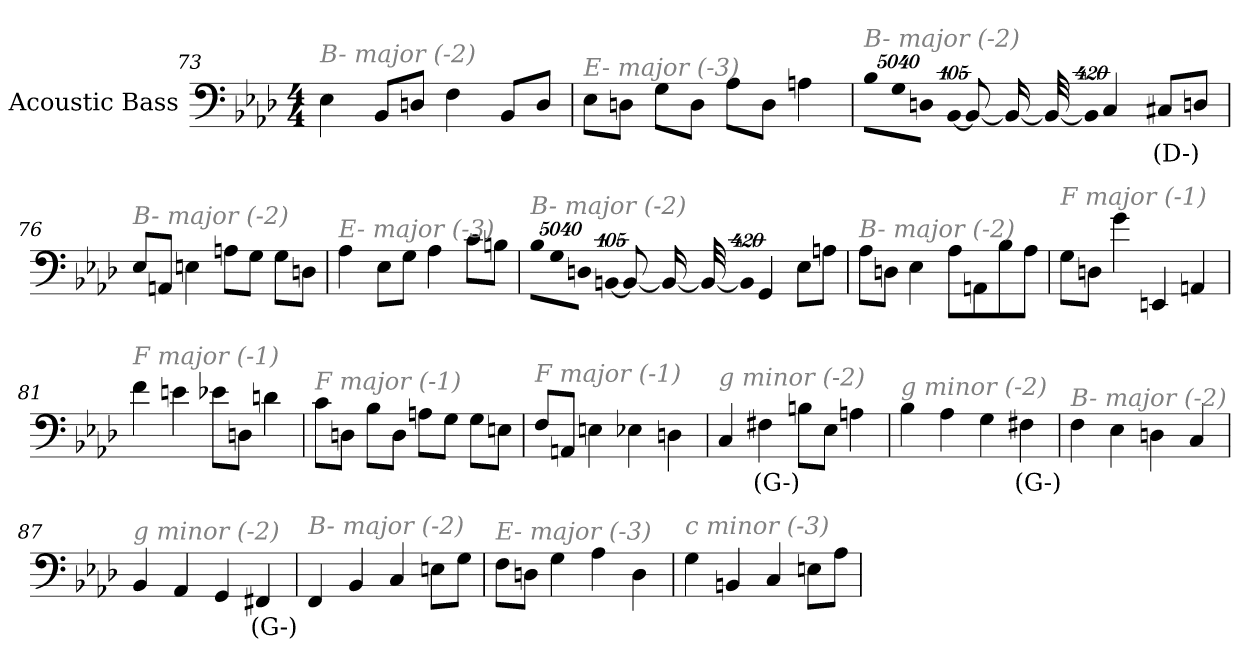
**kern	**text
*part1	*part1
*staff1	*staff1
*I"Acoustic Bass	*
*clefF4	*
*ITrd7c12	*
*k[b-e-a-d-]	*
*A-:	*
*M4/4	*
=73	=73
!LO:TX:i:color=#808080:t=B- major (-2)	!
4EE-	.
8BBB-L	.
8DDnJ	.
4FF	.
8BBB-L	.
8DDJ	.
=74	=74
!LO:TX:i:color=#808080:t=E- major (-3)	!
8EE-L	.
8DDnJ	.
8GGL	.
8DDJ	.
8AA-L	.
8DDJ	.
4AAn	.
=75	=75
!LO:TX:i:color=#808080:t=B- major (-2)	!
!LO:N:vis=8	!
40320%3347BB-L	.
!LO:N:vis=8	!
40320%3347GG	.
!LO:N:vis=8	!
40320%3347DDnJ	.
!LO:N:vis=1024	!
[13440%13BBB-	.
8BBB-_	.
16BBB-_	.
32BBB-_	.
!LO:N:vis=1024%31	!
13440%407BBB-]	.
4CC	.
8CC#XiL	(D-)
8DDnJ	.
=76	=76
!LO:TX:i:color=#808080:t=B- major (-2)	!
8EE-L	.
8AAAnJ	.
4EEn	.
8AAnL	.
8GGJ	.
8GGL	.
8DDnJ	.
=77	=77
!LO:TX:i:color=#808080:t=E- major (-3)	!
4AA-	.
8EE-L	.
8GGJ	.
4AA-	.
8CL	.
8BBnJ	.
=78	=78
!LO:TX:i:color=#808080:t=B- major (-2)	!
!LO:N:vis=8	!
40320%3347BB-L	.
!LO:N:vis=8	!
40320%3347GG	.
!LO:N:vis=8	!
40320%3347DDnJ	.
!LO:N:vis=1024	!
[13440%13BBBn	.
8BBB_	.
16BBB_	.
32BBB_	.
!LO:N:vis=1024%31	!
13440%407BBB]	.
4GGG	.
8EE-L	.
8AAnJ	.
=79	=79
!LO:TX:i:color=#808080:t=B- major (-2)	!
8AA-L	.
8DDnJ	.
4EE-	.
8AA-L	.
8AAAn	.
8BB-	.
8AA-J	.
=80	=80
!LO:TX:i:color=#808080:t=F major (-1)	!
8GGL	.
8DDnJ	.
4G	.
4EEEn	.
4AAAn	.
=81	=81
!LO:TX:i:color=#808080:t=F major (-1)	!
4F	.
4En	.
8E-XL	.
8DDnJ	.
4Dn	.
=82	=82
!LO:TX:i:color=#808080:t=F major (-1)	!
8CL	.
8DDnJ	.
8BB-L	.
8DDJ	.
8AAnL	.
8GGJ	.
8GGL	.
8EEnJ	.
=83	=83
!LO:TX:i:color=#808080:t=F major (-1)	!
8FFL	.
8AAAnJ	.
4EEn	.
4EE-X	.
4DDn	.
=84	=84
!LO:TX:i:color=#808080:t=g minor (-2)	!
4CC	.
4FF#Xi	(G-)
8BBnL	.
8EE-J	.
4AAn	.
=85	=85
!LO:TX:i:color=#808080:t=g minor (-2)	!
4BB-	.
4AA-	.
4GG	.
4FF#Xi	(G-)
=86	=86
!LO:TX:i:color=#808080:t=B- major (-2)	!
4FF	.
4EE-	.
4DDn	.
4CC	.
=87	=87
!LO:TX:i:color=#808080:t=g minor (-2)	!
4BBB-	.
4AAA-	.
4GGG	.
4FFF#Xi	(G-)
=88	=88
!LO:TX:i:color=#808080:t=B- major (-2)	!
4FFF	.
4BBB-	.
4CC	.
8EEnL	.
8GGJ	.
=89	=89
!LO:TX:i:color=#808080:t=E- major (-3)	!
8FFL	.
8DDnJ	.
4GG	.
4AA-	.
4DD	.
=90	=90
!LO:TX:i:color=#808080:t=c minor (-3)	!
4GG	.
4BBBn	.
4CC	.
8EEnL	.
8AA-J	.
=	=
*-	*-
